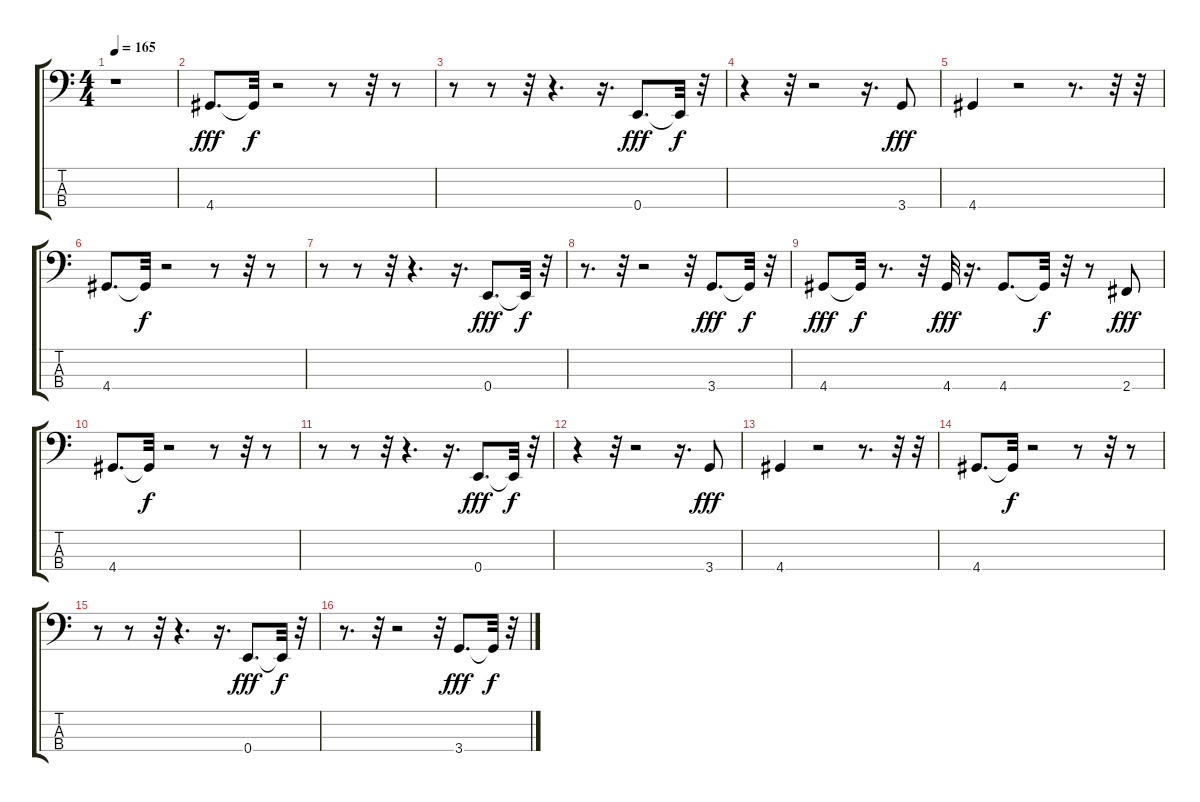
\track (" " " ") {instrument electricbassfinger}
\staff {score tabs}
\tuning (G2 D2 A1 E1) {hide}
\ts (4 4)
\tempo 165
\clef f4
\ks c
r.1{dy fff} |
4.4.8{d} 4.4{t}.32{dy f} r.2 r.8 r.32 r.8 |
r.8 r.8 r.32 r.4{d} r.16{d} 0.4.8{d dy fff} 0.4{t}.32{dy f} r.32 |
r.4 r.32 r.2 r.16{d} 3.4.8{dy fff} |
4.4.4 r.2 r.8{d} r.32 r.32 |
4.4.8{d} 4.4{t}.32{dy f} r.2 r.8 r.32 r.8 |
r.8 r.8 r.32 r.4{d} r.16{d} 0.4.8{d dy fff} 0.4{t}.32{dy f} r.32 |
r.8{d} r.32 r.2 r.32 3.4.8{d dy fff} 3.4{t}.32{dy f} r.32 |
4.4.8{dy fff} 4.4{t}.32{dy f} r.8{d} r.32 4.4.32{dy fff} r.16{d} 4.4.8{d} 4.4{t}.32{dy f} r.32 r.8 2.4.8{dy fff} |
4.4.8{d} 4.4{t}.32{dy f} r.2 r.8 r.32 r.8 |
r.8 r.8 r.32 r.4{d} r.16{d} 0.4.8{d dy fff} 0.4{t}.32{dy f} r.32 |
r.4 r.32 r.2 r.16{d} 3.4.8{dy fff} |
4.4.4 r.2 r.8{d} r.32 r.32 |
4.4.8{d} 4.4{t}.32{dy f} r.2 r.8 r.32 r.8 |
r.8 r.8 r.32 r.4{d} r.16{d} 0.4.8{d dy fff} 0.4{t}.32{dy f} r.32 |
r.8{d} r.32 r.2 r.32 3.4.8{d dy fff} 3.4{t}.32{dy f} r.32
